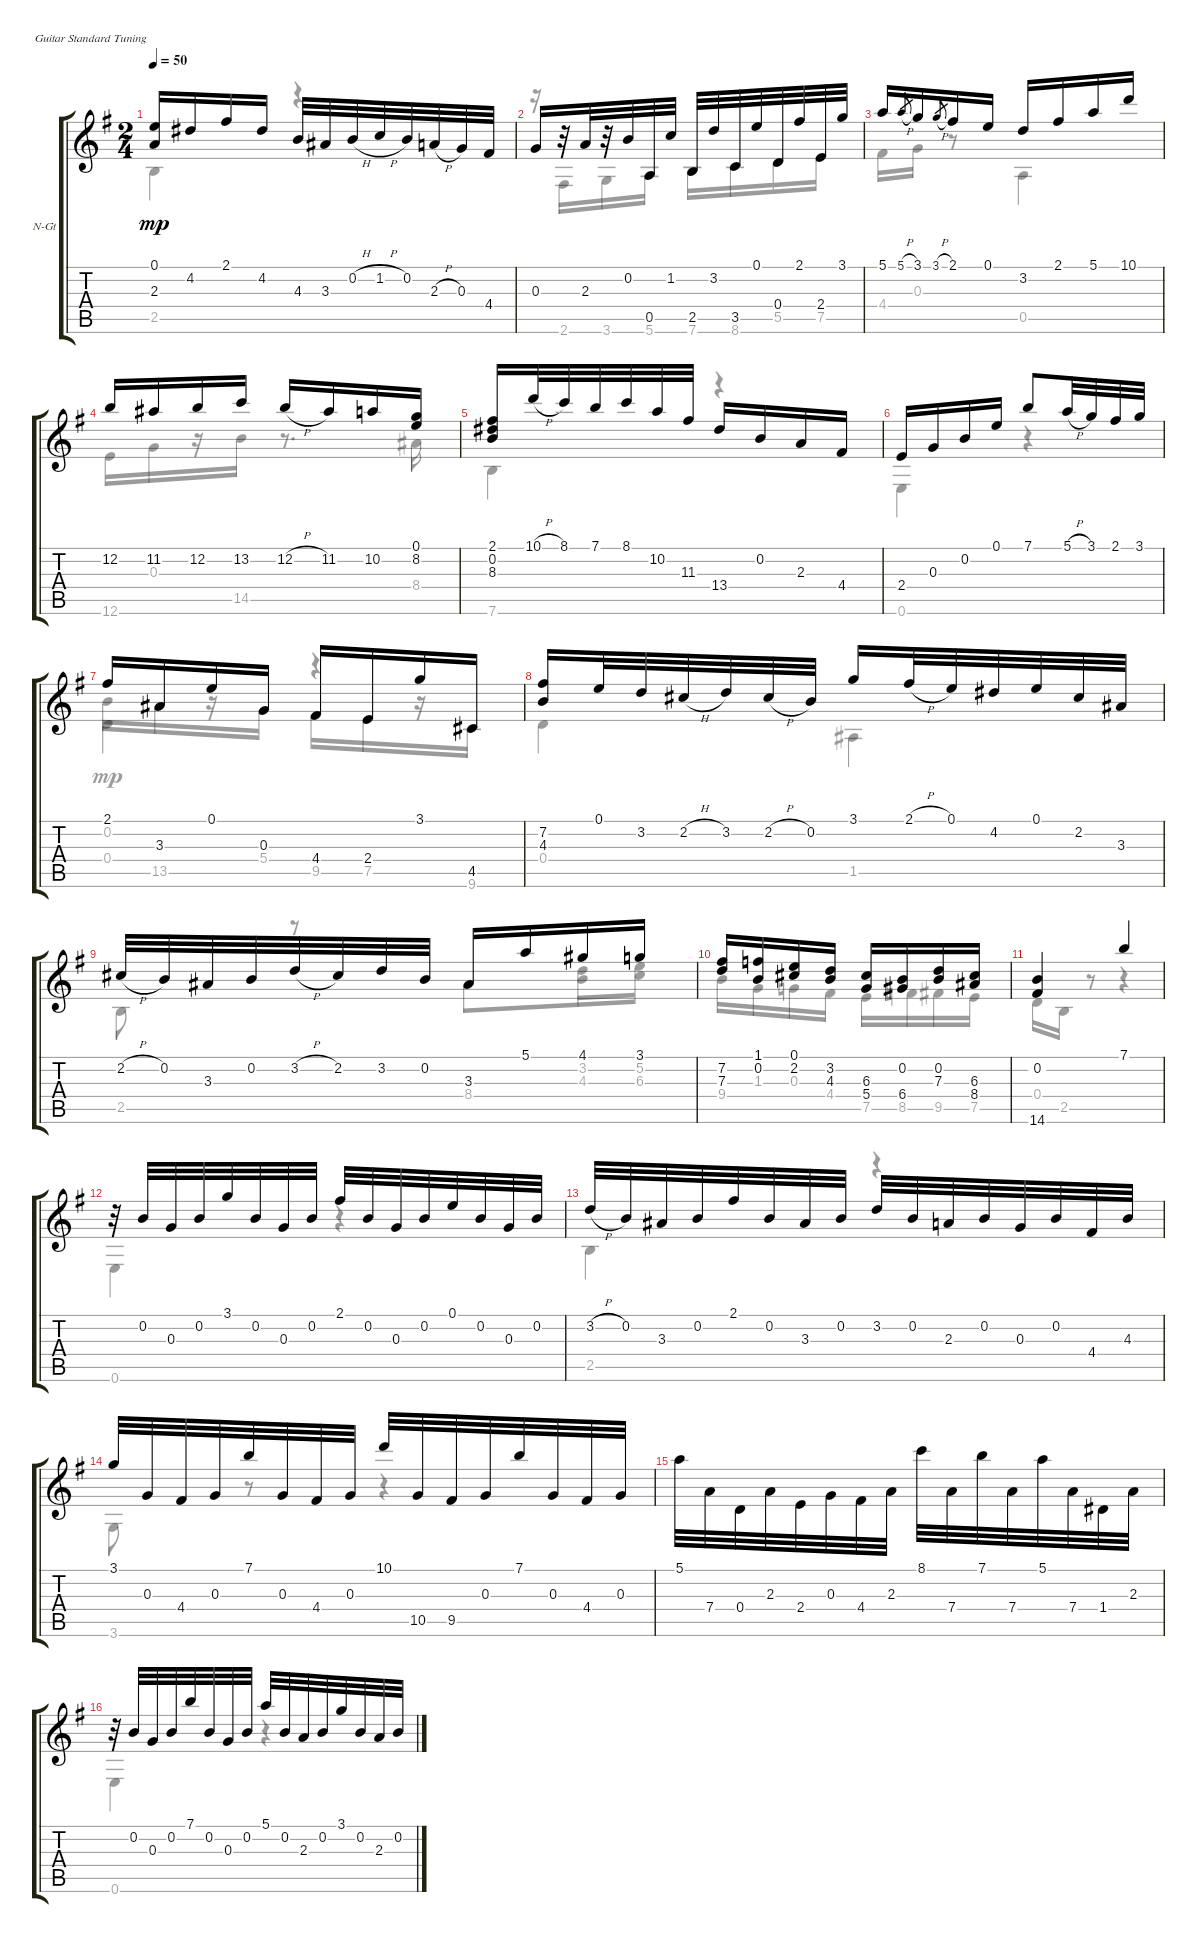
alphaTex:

\defaultSystemsLayout 4
\bracketExtendMode groupsimilarinstruments
\firstSystemTrackNameOrientation horizontal
\otherSystemsTrackNameOrientation horizontal
\track ("Nylon Guitar" "N-Gt") {instrument acousticguitarnylon}
\staff {score tabs}
\tuning (E4 B3 G3 D3 A2 E2)
\voice
\ts (2 4)
\tempo 50
\clef g2
\ks g
(2.3 0.1).16{dy mp} 4.2.16 2.1.16 4.2.16 4.3.32 3.3.32 0.2{h}.32 1.2{h}.32 0.2.32 2.3{h}.32 0.3.32 4.4.32 |
0.3.16 r.32 2.3.32 r.32 0.2.32 0.5.32 1.2.32 2.5.32 3.2.32 3.5.32 0.1.32 0.4.32 2.1.32 2.4.32 3.1.32 |
5.1.16 5.1{h}.8{gr} 3.1.16 3.1{h}.8{gr} 2.1.16 0.1.16 3.2.16 2.1.16 5.1.16 10.1.16 |
12.2.16 11.2.16 12.2.16 13.2.16 12.2{h}.16 11.2.16 10.2.16 (8.2 0.1).16 |
(0.2 8.3 2.1).16 10.1{h}.32 8.1.32 7.1.32 8.1.32 10.2.32 11.3.32 13.4.16 0.2.16 2.3.16 4.4.16 |
2.4.16 0.3.16 0.2.16 0.1.16 7.1.8 5.1{h}.32 3.1.32 2.1.32 3.1.32 |
2.1.16 3.3.16 0.1.16 0.3.16 4.4.16 2.4.16 3.1.16 4.5.16 |
(7.2 4.3).16 0.1.32 3.2.32 2.2{h}.32 3.2.32 2.2{h}.32 0.2.32 3.1.16 2.1{h}.32 0.1.32 4.2.32 0.1.32 2.2.32 3.3.32 |
2.2{h}.32 0.2.32 3.3.32 0.2.32 3.2{h}.32 2.2.32 3.2.32 0.2.32 3.3.16 5.1.16 4.1.16 3.1.16 |
(7.2 7.3).16 (1.1 0.2).16 (2.2 0.1).16 (3.2 4.3).16 (6.3 5.4).16 (6.4 0.2).16 (0.2 7.3).16 (6.3 8.4).16 |
(14.6 0.2).4 7.1.4 |
r.32 0.2.32 0.3.32 0.2.32 3.1.32 0.2.32 0.3.32 0.2.32 2.1.32 0.2.32 0.3.32 0.2.32 0.1.32 0.2.32 0.3.32 0.2.32 |
3.2{h}.32 0.2.32 3.3.32 0.2.32 2.1.32 0.2.32 3.3.32 0.2.32 3.2.32 0.2.32 2.3.32 0.2.32 0.3.32 0.2.32 4.4.32 4.3.32 |
3.1.32 0.3.32 4.4.32 0.3.32 7.1.32 0.3.32 4.4.32 0.3.32 10.1.32 10.5.32 9.5.32 0.3.32 7.1.32 0.3.32 4.4.32 0.3.32 |
5.1.32 7.4.32 0.4.32 2.3.32 2.4.32 0.3.32 4.4.32 2.3.32 8.1.32 7.4.32 7.1.32 7.4.32 5.1.32 7.4.32 1.4.32 2.3.32 |
r.32 0.2.32 0.3.32 0.2.32 7.1.32 0.2.32 0.3.32 0.2.32 5.1.32 0.2.32 2.3.32 0.2.32 3.1.32 0.2.32 2.3.32 0.2.32
\voice
\clef g2
\ottava regular
\simile none
\ks g
2.5.4{dy mp} r.4 |
r.16 2.6.16 3.6.16 5.6.16 7.6.16 8.6.16 5.5.16 7.5.16 |
4.4.16 0.3.16 r.8 0.5.4 |
12.6.16 0.3.16 r.16 14.5.16 r.8{d} 8.4.16 |
7.6.4 r.4 |
0.6.4 r.4 |
0.4.4 r.4 |
0.4.4 1.5.4 |
2.5.8 r.8 8.4.8 (3.2 4.3).16 (6.3 5.2).16 |
9.4.16 1.3.16 0.3.16 4.4.16 7.5.16 8.5.16 9.5.16 7.5.16 |
0.4.16 2.5.16 r.8 r.4 |
0.6.4 r.4 |
2.5.4 r.4 |
3.6.8 r.8 r.4 |
|
0.6.4 r.4
\voice
\clef g2
\ottava regular
\simile none
\ks g
|
|
|
|
|
|
0.2.16 13.5.16 r.16 5.4.16 9.5.16 7.5.16 r.16 9.6.16 |
|
|
|
|
|
|
|
|
